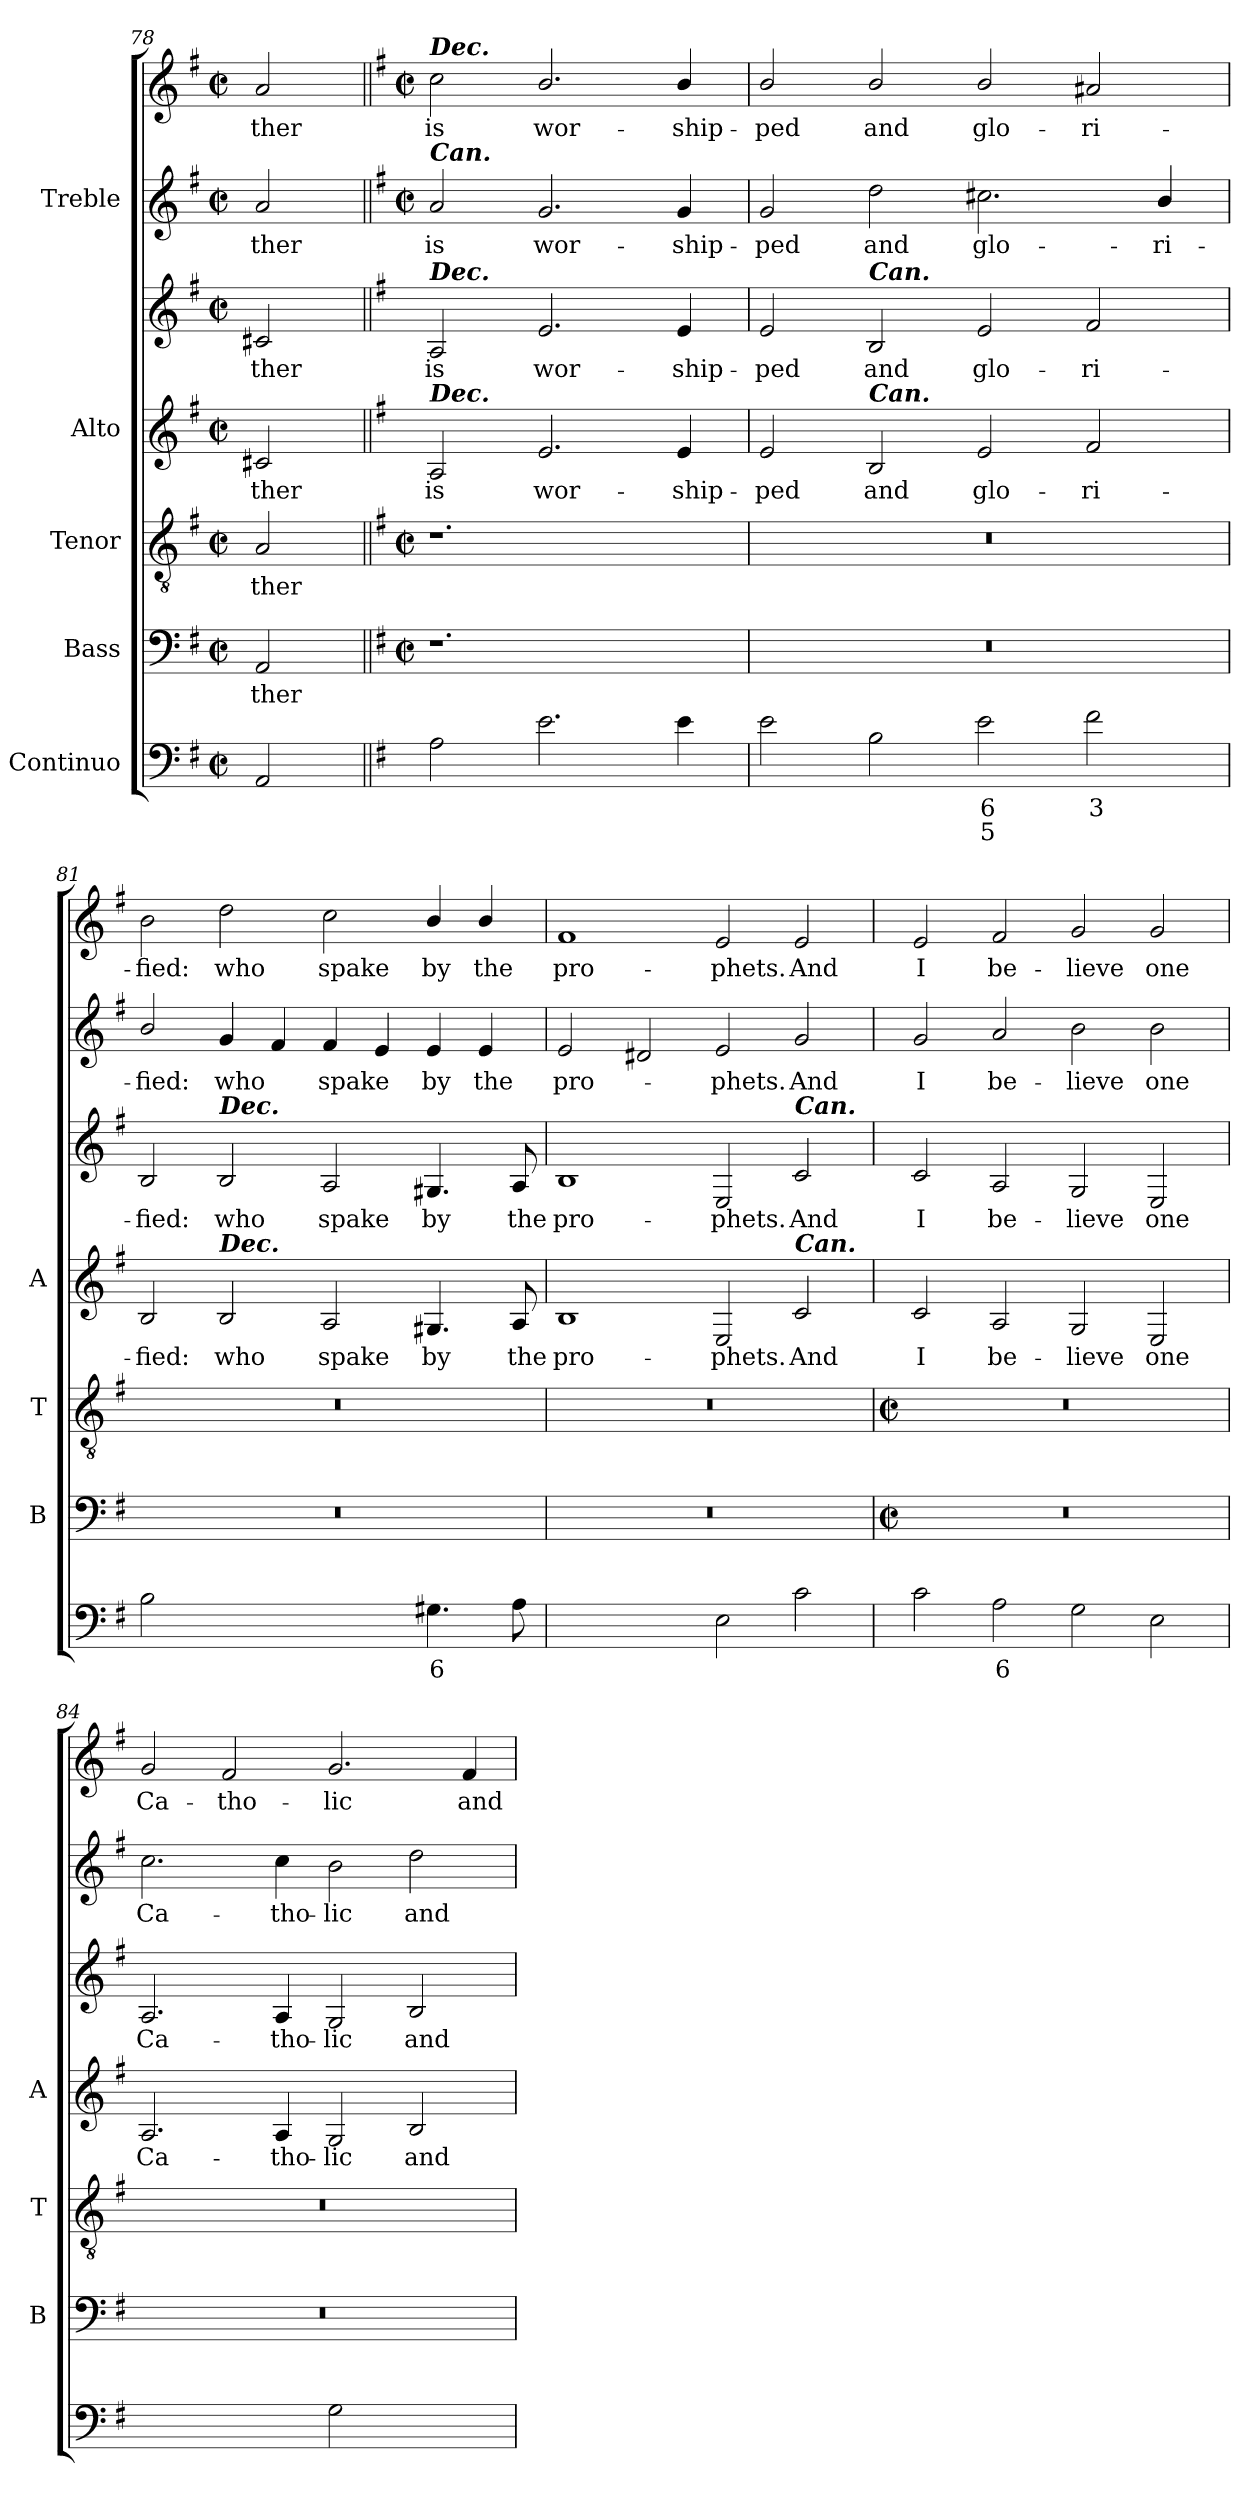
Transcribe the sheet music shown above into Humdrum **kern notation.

**kern	**text	**text	**kern	**text	**kern	**text	**kern	**text	**kern	**text	**kern	**text	**kern	**text
*part5	*part5	*part5	*part4	*part4	*part3	*part3	*part2	*part2	*part2	*part2	*part1	*part1	*part1	*part1
*staff7	*staff7	*staff7	*staff6	*staff6	*staff5	*staff5	*staff4	*staff4	*staff3	*staff3	*staff2	*staff2	*staff1	*staff1
*I"Continuo	*	*	*I"Bass	*	*I"Tenor	*	*I"Alto	*	*	*	*I"Treble	*	*	*
*	*	*	*I'B	*	*I'T	*	*I'A	*	*	*	*	*	*	*
*clefF4	*	*	*clefF4	*	*clefGv2	*	*clefG2	*	*clefG2	*	*clefG2	*	*clefG2	*
*k[f#]	*	*	*k[f#]	*	*k[f#]	*	*k[f#]	*	*k[f#]	*	*k[f#]	*	*k[f#]	*
*G:	*	*	*G:	*	*G:	*	*G:	*	*G:	*	*G:	*	*G:	*
*M4/2	*	*	*M4/2	*	*M4/2	*	*M4/2	*	*M4/2	*	*M4/2	*	*M4/2	*
*met(c|)	*	*	*met(c|)	*	*met(c|)	*	*met(c|)	*	*met(c|)	*	*met(c|)	*	*met(c|)	*
=78	=78	=78	=78	=78	=78	=78	=78	=78	=78	=78	=78	=78	=78	=78
!	!	!	!	!LO:LY:b	!	!LO:LY:b	!	!LO:LY:b	!	!LO:LY:b	!	!LO:LY:b	!	!LO:LY:b
2AA	.	.	2AA	-ther	2A	-ther	2c#X	ther	2c#X	ther	2a	-ther	2a	-ther
!!LO:LB:g=z
=79||	=79||	=79||	=79||	=79||	=79||	=79||	=79||	=79||	=79||	=79||	=79||	=79||	=79||	=79||
*	*	*	*	*	*	*	*	*	*	*	*k[f#]	*	*k[f#]	*
*	*	*	*	*	*	*	*	*	*	*	*G:	*	*G:	*
*	*	*	*M4/2	*	*M4/2	*	*	*	*	*	*M4/2	*	*M4/2	*
*	*	*	*met(c|)	*	*met(c|)	*	*	*	*	*	*met(c|)	*	*met(c|)	*
!	!	!	!	!	!	!	!	!	!	!	!	!	!LO:TX:a:Bi:t=Dec.	!
!	!	!	!	!	!	!	!	!	!	!	!LO:TX:a:Bi:t=Can.	!	!	!
!	!	!	!	!	!	!	!	!	!LO:TX:a:Bi:t=Dec.	!	!	!	!	!
!	!	!	!	!	!	!	!LO:TX:a:Bi:t=Dec.	!	!	!	!	!	!	!
!	!	!	!	!	!	!	!	!LO:LY:b	!	!LO:LY:b	!	!LO:LY:b	!	!LO:LY:b
2A	.	.	1.r	.	1.r	.	2A	is	2A	is	2a	-is	2cc	is
!	!	!	!	!	!	!	!	!LO:LY:b	!	!LO:LY:b	!	!LO:LY:b	!	!LO:LY:b
2.e	.	.	.	.	.	.	2.e	wor-	2.e	wor-	2.g	wor-	2.b/	wor-
!	!	!	!	!	!	!	!	!LO:LY:b	!	!LO:LY:b	!	!LO:LY:b	!	!LO:LY:b
4e	.	.	.	.	.	.	4e	-ship-	4e	-ship-	4g	-ship-	4b/	-ship-
=80	=80	=80	=80	=80	=80	=80	=80	=80	=80	=80	=80	=80	=80	=80
!	!	!	!	!	!	!	!	!LO:LY:b	!	!LO:LY:b	!	!LO:LY:b	!	!LO:LY:b
2e	.	.	0r	.	0r	.	2e	-ped	2e	-ped	2g	-ped	2b/	-ped
!	!	!	!	!	!	!	!	!	!LO:TX:a:Bi:t=Can.	!	!	!	!	!
!	!	!	!	!	!	!	!LO:TX:a:Bi:t=Can.	!	!	!	!	!	!	!
!	!	!	!	!	!	!	!	!LO:LY:b	!	!LO:LY:b	!	!LO:LY:b	!	!LO:LY:b
2B	.	.	.	.	.	.	2B	and	2B	and	2dd	and	2b/	and
!	!LO:LY:b	!LO:LY:b	!	!	!	!	!	!LO:LY:b	!	!LO:LY:b	!	!LO:LY:b	!	!LO:LY:b
2e	6	5	.	.	.	.	2e	glo-	2e	glo-	2.cc#X	glo-	2b/	glo-
!	!LO:LY:b	!	!	!	!	!	!	!LO:LY:b	!	!LO:LY:b	!	!	!	!LO:LY:b
2f#	3	.	.	.	.	.	2f#	-ri-	2f#	-ri-	.	.	2a#X	-ri-
!	!	!	!	!	!	!	!	!	!	!	!	!LO:LY:b	!	!
.	.	.	.	.	.	.	.	.	.	.	4b/	-ri-	.	.
=81	=81	=81	=81	=81	=81	=81	=81	=81	=81	=81	=81	=81	=81	=81
!	!	!	!	!	!	!	!	!LO:LY:b	!	!LO:LY:b	!	!LO:LY:b	!	!LO:LY:b
2B	.	.	0r	.	0r	.	2B	-fied:	2B	-fied:	2b/	fied:	2b	-fied:
!	!	!	!	!	!	!	!	!	!LO:TX:a:Bi:t=Dec.	!	!	!	!	!
!	!	!	!	!	!	!	!LO:TX:a:Bi:t=Dec.	!	!	!	!	!	!	!
!	!LO:LY:b	!	!	!	!	!	!	!LO:LY:b	!	!LO:LY:b	!	!LO:LY:b	!	!LO:LY:b
[4Byy	6	.	.	.	.	.	2B	who	2B	who	4g	who	2dd	who
!	!LO:LY:b	!	!	!	!	!	!	!	!	!	!	!	!	!
4Byy]	5	.	.	.	.	.	.	.	.	.	4f#	.	.	.
!	!LO:LY:b	!	!	!	!	!	!	!LO:LY:b	!	!LO:LY:b	!	!LO:LY:b	!	!LO:LY:b
[4Ayy	6	.	.	.	.	.	2A	spake	2A	spake	4f#	spake	2cc	spake
!	!LO:LY:b	!	!	!	!	!	!	!	!	!	!	!	!	!
4Ayy]	5	.	.	.	.	.	.	.	.	.	4e	.	.	.
!	!LO:LY:b	!	!	!	!	!	!	!LO:LY:b	!	!LO:LY:b	!	!LO:LY:b	!	!LO:LY:b
4.G#X	6	.	.	.	.	.	4.G#X	by	4.G#X	by	4e	by	4b/	by
!	!	!	!	!	!	!	!	!	!	!	!	!LO:LY:b	!	!LO:LY:b
.	.	.	.	.	.	.	.	.	.	.	4e	the	4b/	the
!	!	!	!	!	!	!	!	!LO:LY:b	!	!LO:LY:b	!	!	!	!
8A	.	.	.	.	.	.	8A	the	8A	the	.	.	.	.
=82	=82	=82	=82	=82	=82	=82	=82	=82	=82	=82	=82	=82	=82	=82
!	!LO:LY:b	!	!	!	!	!	!	!LO:LY:b	!	!LO:LY:b	!	!LO:LY:b	!	!LO:LY:b
[2Byy	4	.	0r	.	0r	.	1B	pro-	1B	pro-	2e	pro-	1f#	pro-
!	!LO:LY:b	!	!	!	!	!	!	!	!	!	!	!	!	!
2Byy]	3	.	.	.	.	.	.	.	.	.	2d#X	.	.	.
!	!	!	!	!	!	!	!	!LO:LY:b	!	!LO:LY:b	!	!LO:LY:b	!	!LO:LY:b
2E	.	.	.	.	.	.	2E	-phets.	2E	-phets.	2e	phets.	2e	-phets.
!	!	!	!	!	!	!	!	!	!LO:TX:a:Bi:t=Can.	!	!	!	!	!
!	!	!	!	!	!	!	!LO:TX:a:Bi:t=Can.	!	!	!	!	!	!	!
!	!	!	!	!	!	!	!	!LO:LY:b	!	!LO:LY:b	!	!LO:LY:b	!	!LO:LY:b
2c	.	.	.	.	.	.	2c	And	2c	And	2g	And	2e	And
!!LO:LB:g=z
=83	=83	=83	=83	=83	=83	=83	=83	=83	=83	=83	=83	=83	=83	=83
*	*	*	*M4/2	*	*M4/2	*	*	*	*	*	*	*	*	*
*	*	*	*met(c|)	*	*met(c|)	*	*	*	*	*	*	*	*	*
!	!	!	!	!	!	!	!	!LO:LY:b	!	!LO:LY:b	!	!LO:LY:b	!	!LO:LY:b
2c	.	.	0r	.	0r	.	2c	I	2c	I	2g	I	2e	I
!	!LO:LY:b	!	!	!	!	!	!	!LO:LY:b	!	!LO:LY:b	!	!LO:LY:b	!	!LO:LY:b
2A	6	.	.	.	.	.	2A	be-	2A	be-	2a	be-	2f#	be-
!	!	!	!	!	!	!	!	!LO:LY:b	!	!LO:LY:b	!	!LO:LY:b	!	!LO:LY:b
2G	.	.	.	.	.	.	2G	-lieve	2G	-lieve	2b	-lieve	2g	-lieve
!	!	!	!	!	!	!	!	!LO:LY:b	!	!LO:LY:b	!	!LO:LY:b	!	!LO:LY:b
2E	.	.	.	.	.	.	2E	one	2E	one	2b	one	2g	one
=84	=84	=84	=84	=84	=84	=84	=84	=84	=84	=84	=84	=84	=84	=84
!	!LO:LY:b	!	!	!	!	!	!	!LO:LY:b	!	!LO:LY:b	!	!LO:LY:b	!	!LO:LY:b
[2Ayy	7	.	0r	.	0r	.	2.A	Ca-	2.A	Ca-	2.cc	Ca-	2g	Ca-
!	!LO:LY:b	!	!	!	!	!	!	!	!	!	!	!	!	!LO:LY:b
2Ayy]	6	.	.	.	.	.	.	.	.	.	.	.	2f#	-tho-
!	!	!	!	!	!	!	!	!LO:LY:b	!	!LO:LY:b	!	!LO:LY:b	!	!
.	.	.	.	.	.	.	4A	-tho-	4A	-tho-	4cc	-tho-	.	.
!	!	!	!	!	!	!	!	!LO:LY:b	!	!LO:LY:b	!	!LO:LY:b	!	!LO:LY:b
2G	.	.	.	.	.	.	2G	-lic	2G	-lic	2b	-lic	2.g	-lic
!	!LO:LY:b	!	!	!	!	!	!	!LO:LY:b	!	!LO:LY:b	!	!LO:LY:b	!	!
[4Byy	6	.	.	.	.	.	2B	and	2B	and	2dd	and	.	.
!	!LO:LY:b	!	!	!	!	!	!	!	!	!	!	!	!	!LO:LY:b
4Byy]	5	.	.	.	.	.	.	.	.	.	.	.	4f#	and
=	=	=	=	=	=	=	=	=	=	=	=	=	=	=
*-	*-	*-	*-	*-	*-	*-	*-	*-	*-	*-	*-	*-	*-	*-
